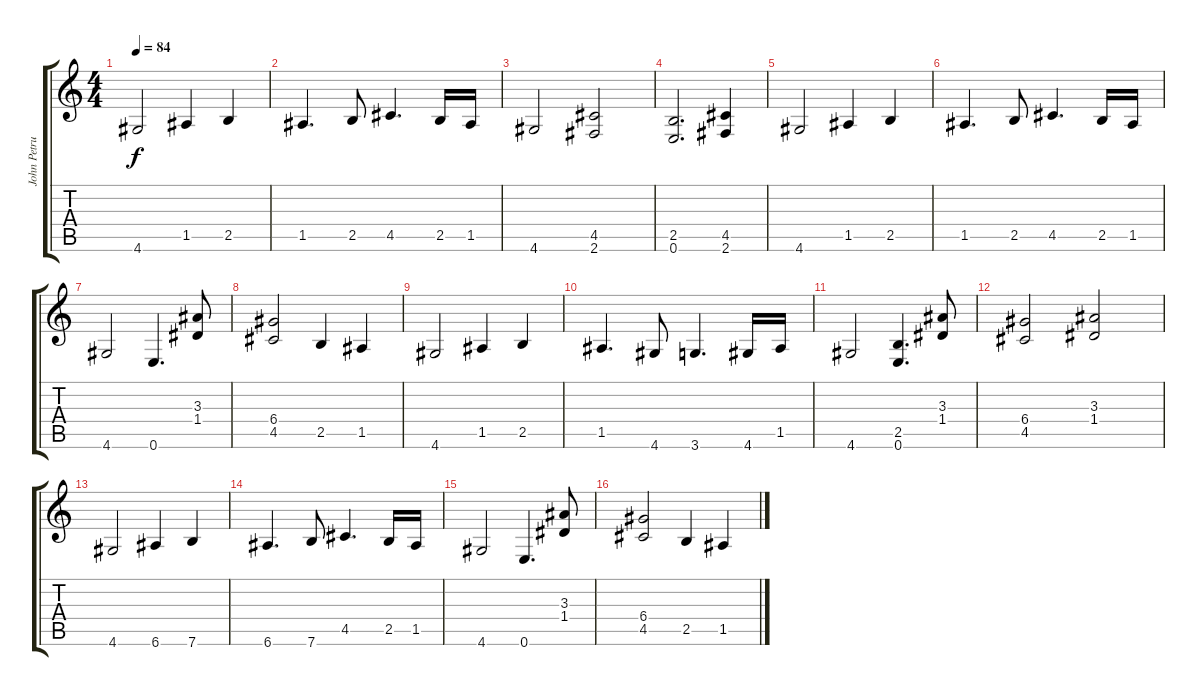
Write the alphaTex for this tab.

\track ("John Petrucci" "John Petru") {instrument acousticguitarsteel}
\staff {score tabs}
\tuning (E4 B3 G3 D3 A2 E2) {hide}
\ts (4 4)
\tempo 84
\clef g2
\ks c
4.6.2{dy f} 1.5.4 2.5.4 |
1.5.4{d} 2.5.8 4.5.4{d} 2.5.16 1.5.16 |
4.6.2 (4.5 2.6).2 |
(2.5 0.6).2{d} (4.5 2.6).4 |
4.6.2 1.5.4 2.5.4 |
1.5.4{d} 2.5.8 4.5.4{d} 2.5.16 1.5.16 |
4.6.2 0.6.4{d} (3.3 1.4).8 |
(6.4 4.5).2 2.5.4 1.5.4 |
4.6.2 1.5.4 2.5.4 |
1.5.4{d} 4.6.8 3.6.4{d} 4.6.16 1.5.16 |
4.6.2 (2.5 0.6).4{d} (3.3 1.4).8 |
(6.4 4.5).2 (3.3 1.4).2 |
4.6.2{volume 16} 6.6.4 7.6.4 |
6.6.4{d} 7.6.8 4.5.4{d} 2.5.16 1.5.16 |
4.6.2 0.6.4{d} (3.3 1.4).8 |
(6.4 4.5).2 2.5.4 1.5.4
